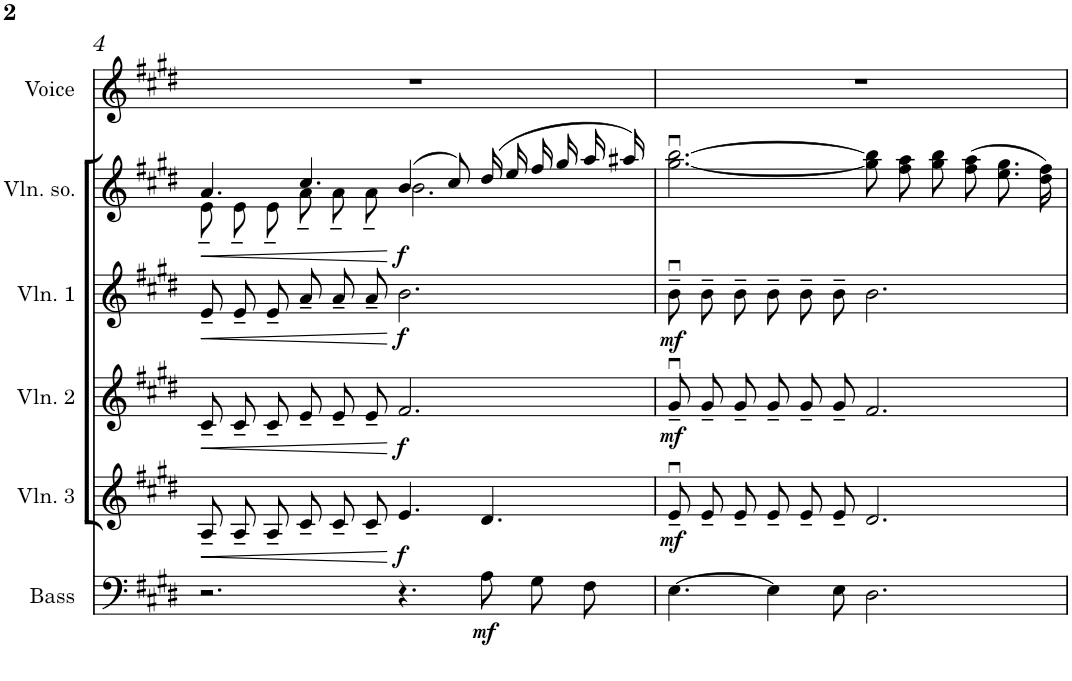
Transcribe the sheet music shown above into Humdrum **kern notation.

**kern	**dynam	**kern	**dynam	**kern	**dynam	**kern	**dynam	**kern	**dynam	**kern
*part6	*part6	*part5	*part5	*part4	*part4	*part3	*part3	*part2	*part2	*part1
*staff6	*staff6	*staff5	*staff5	*staff4	*staff4	*staff3	*staff3	*staff2	*staff2	*staff1
*I"Bass Gitarre	*	*I"Violine 3	*	*I"Violine 2	*	*I"Violine 1	*	*I"Violine solo	*	*I"Voice
*I'Bass	*	*I'Vln. 3	*	*I'Vln. 2	*	*I'Vln. 1	*	*I'Vln. so.	*	*I'Voice
!!LO:PB:g=z
*clefF4	*	*clefG2	*	*clefG2	*	*clefG2	*	*clefG2	*	*clefG2
*Trd7c12	*	*	*	*	*	*	*	*	*	*
*k[f#c#g#d#]	*	*k[f#c#g#d#]	*	*k[f#c#g#d#]	*	*k[f#c#g#d#]	*	*k[f#c#g#d#]	*	*k[f#c#g#d#]
*E:	*	*E:	*	*E:	*	*E:	*	*E:	*	*E:
*M12/8	*	*M12/8	*	*M12/8	*	*M12/8	*	*M12/8	*	*M12/8
=4	=4	=4	=4	=4	=4	=4	=4	=4	=4	=4
!	!	!	!	!	!LO:HP:b	!	!LO:HP:b	!	!LO:HP:b	!
*	*	*	*	*	*	*	*	*^	*	*
2.r	.	8A~/L	.	8c#~/L	<	8e~/L	<	4.a/	8e~\L	<	1.r
.	.	8A~/	.	8c#~/	.	8e~/	.	.	8e~\	.	.
.	.	8A~/J	.	8c#~/J	.	8e~/J	.	.	8e~\J	.	.
.	.	8c#~/L	.	8e~/L	.	8a~/L	.	4.cc#/	8a~\L	.	.
.	.	8c#~/	.	8e~/	.	8a~/	.	.	8a~\	.	.
.	.	8c#~/J	.	8e~/J	.	8a~/J	.	.	8a~\J	.	.
!	!	!	!LO:DY:b	!	!LO:DY:n=1:b	!	!LO:DY:n=1:b	!	!	!LO:DY:n=1:b	!
4.r	.	4.e/	f	2.f#/	[ f	2.b\	[ f	(4b/	2.b\	[ f	.
.	.	.	.	.	.	.	.	8cc#/)	.	.	.
!	!LO:DY:b	!	!	!	!	!	!	!	!	!	!
8A\L	mf	4.d#/	.	.	.	.	.	(16dd#/LL	.	.	.
.	.	.	.	.	.	.	.	16ee/	.	.	.
8G#\	.	.	.	.	.	.	.	16ff#/	.	.	.
.	.	.	.	.	.	.	.	16gg#/	.	.	.
8F#\J	.	.	.	.	.	.	.	16aa/	.	.	.
.	.	.	.	.	.	.	.	16aa#X/JJ)	.	.	.
*	*	*	*	*	*	*	*	*v	*v	*	*
=5	=5	=5	=5	=5	=5	=5	=5	=5	=5	=5
!	!	!	!LO:DY:b	!	!LO:DY:b	!	!LO:DY:b	!	!	!
[>4.E\	.	8eu~/L	mf	8g#u~/L	mf	8bu~\L	mf	[<2.gg#\u [>2.bb\u	.	1.r
.	.	8e~/	.	8g#~/	.	8b~\	.	.	.	.
.	.	8e~/J	.	8g#~/J	.	8b~\J	.	.	.	.
4E\]	.	8e~/L	.	8g#~/L	.	8b~\L	.	.	.	.
.	.	8e~/	.	8g#~/	.	8b~\	.	.	.	.
8E\	.	8e~/J	.	8g#~/J	.	8b~\J	.	.	.	.
2.D#\	.	2.d#/	.	2.f#/	.	2.b\	.	8gg#]\ 8bb]\L	.	.
.	.	.	.	.	.	.	.	8ff#\ 8aa\	.	.
.	.	.	.	.	.	.	.	8gg#\ 8bb\J	.	.
.	.	.	.	.	.	.	.	(8ff#\ 8aa\L	.	.
.	.	.	.	.	.	.	.	8.ee\ 8.gg#\	.	.
.	.	.	.	.	.	.	.	16dd#\ 16ff#\Jk)	.	.
=	=	=	=	=	=	=	=	=	=	=
*-	*-	*-	*-	*-	*-	*-	*-	*-	*-	*-
